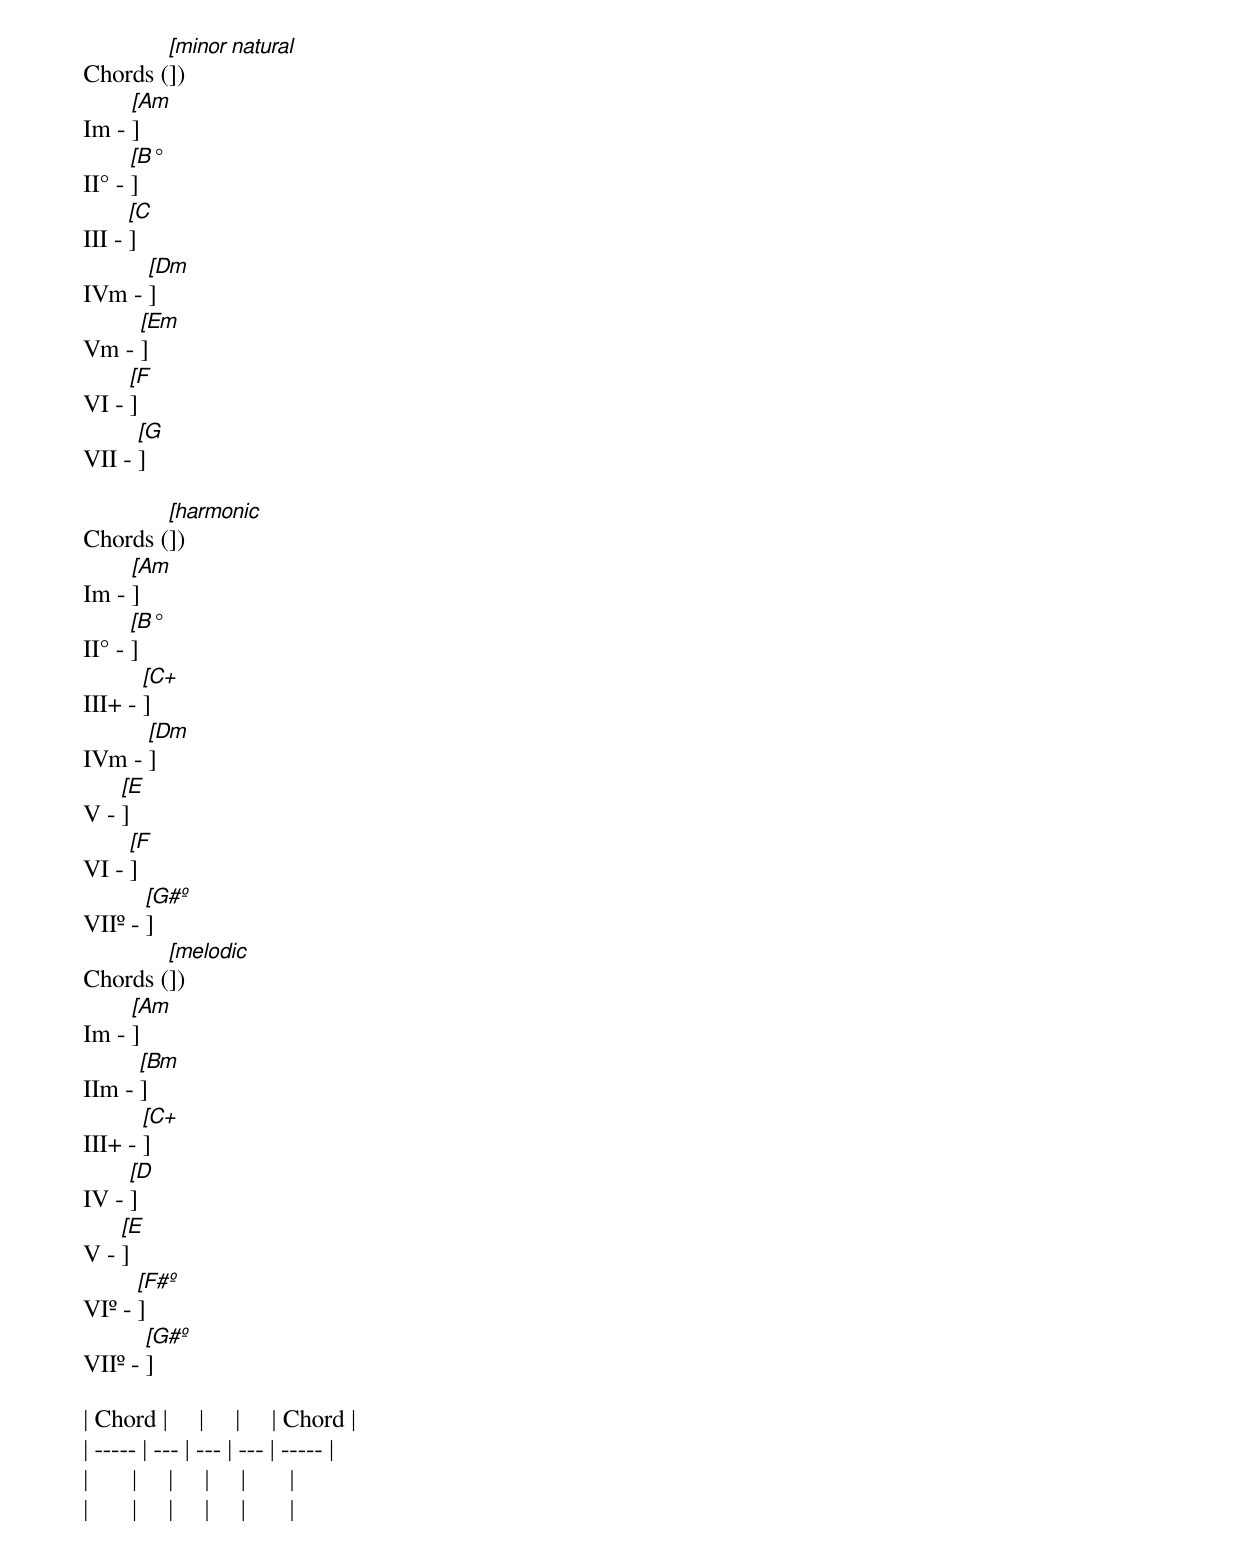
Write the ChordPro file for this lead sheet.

Chords ([[minor natural]])
Im - [[Am]]
II° - [[B°]]
III - [[C]]
IVm - [[Dm]]
Vm - [[Em]]
VI - [[F]]
VII - [[G]]

Chords ([[harmonic]])
Im - [[Am]]
II° - [[B°]]
III+ - [[C+]]
IVm - [[Dm]]
V - [[E]]
VI - [[F]]
VIIº - [[G#º]]
Chords ([[melodic]])
Im - [[Am]]
IIm - [[Bm]]
III+ - [[C+]]
IV - [[D]]
V - [[E]]
VIº - [[F#º]]
VIIº - [[G#º]]

| Chord |     |     |     | Chord |
| ----- | --- | --- | --- | ----- |
|       |     |     |     |       |
|       |     |     |     |       |
|       |     |     |     |       |
|       |     |     |     |       |
|       |     |     |     |       |
|       |     |     |     |       |
|       |     |     |     |       |
